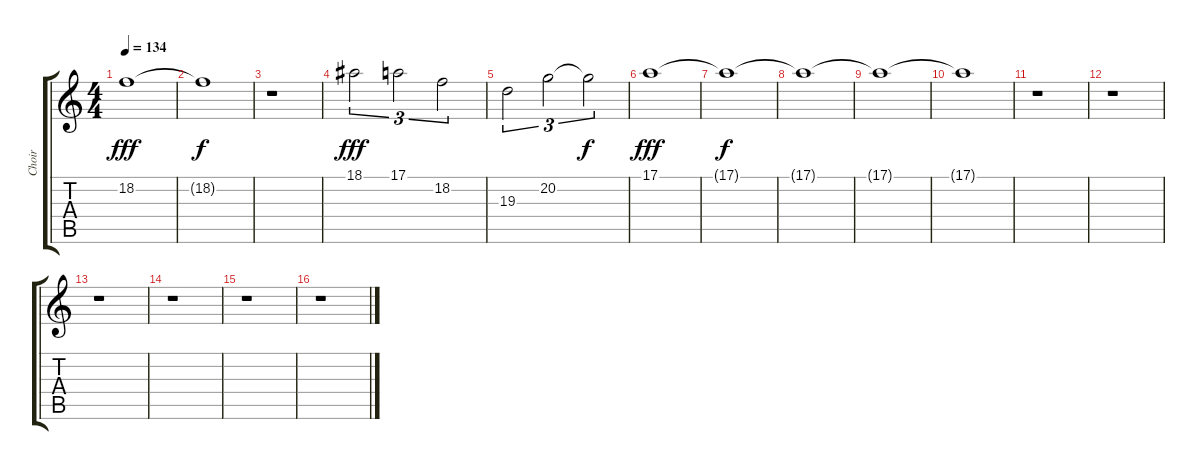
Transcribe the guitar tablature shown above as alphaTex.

\track ("Choir" "Choir") {instrument voiceoohs}
\staff {score tabs}
\tuning (E4 B3 G3 D3 A2 E2) {hide}
\ts (4 4)
\tempo 134
\clef g2
\ks c
18.2.1{dy fff} |
18.2{t}.1{dy f} |
r.1 |
18.1.2{tu (3 2) dy fff volume 16} 17.1.2{tu (3 2)} 18.2.2{tu (3 2)} |
19.3.2{tu (3 2)} 20.2.2{tu (3 2)} 20.2{t}.2{tu (3 2) dy f} |
17.1.1{dy fff} |
17.1{t}.1{dy f} |
17.1{t}.1 |
17.1{t}.1 |
17.1{t}.1 |
r.1 |
r.1 |
r.1 |
r.1 |
r.1 |
r.1
